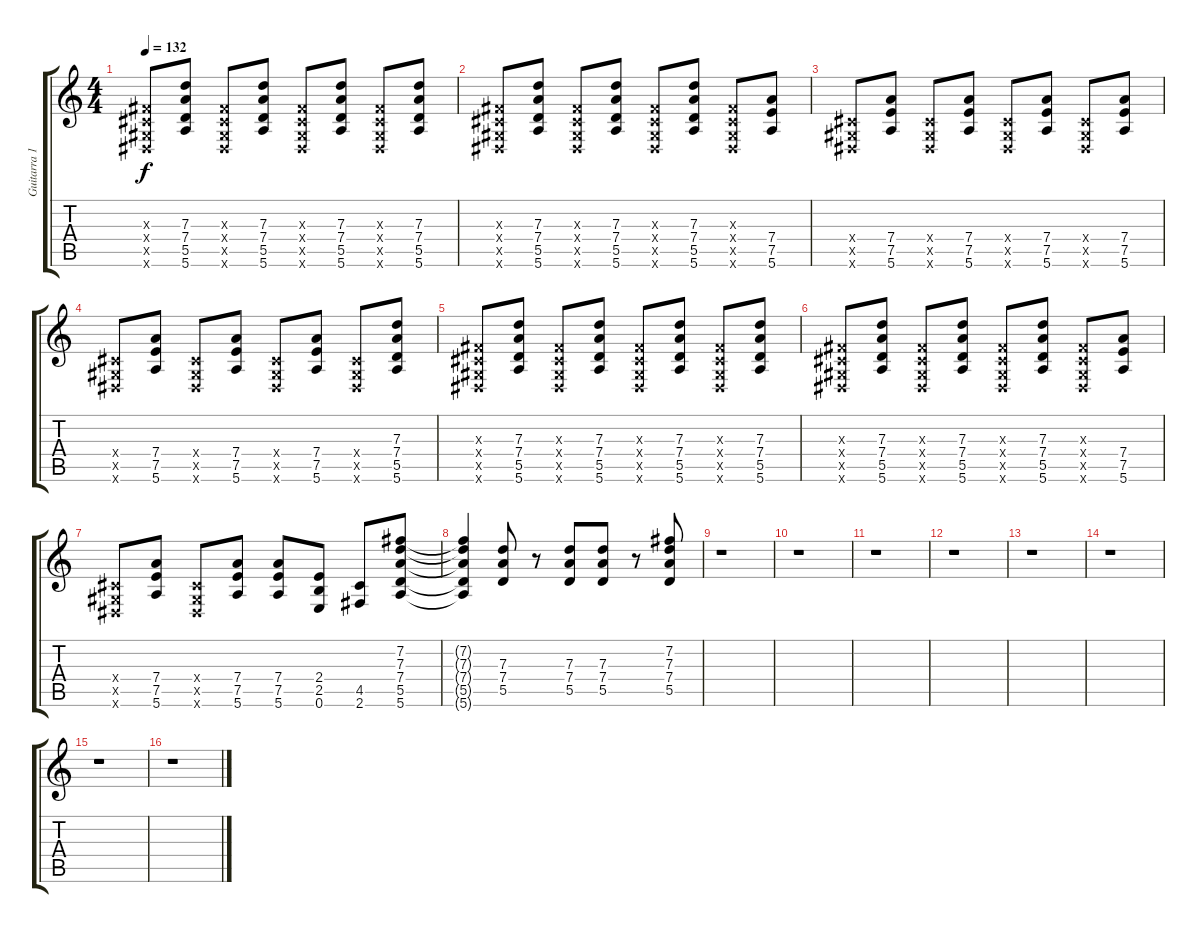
\track ("Guitarra 1" "Guitarra 1") {instrument overdrivenguitar}
\staff {score tabs}
\tuning (E4 B3 G3 D3 A2 E2) {hide}
\ts (4 4)
\tempo 132
\clef g2
\ks c
(-1.3{x} -1.4{x} -1.5{x} -1.6{x}).8{dy f} (7.3 7.4 5.5 5.6).8 (-1.3{x} -1.4{x} -1.5{x} -1.6{x}).8 (7.3 7.4 5.5 5.6).8 (-1.3{x} -1.4{x} -1.5{x} -1.6{x}).8 (7.3 7.4 5.5 5.6).8 (-1.3{x} -1.4{x} -1.5{x} -1.6{x}).8 (7.3 7.4 5.5 5.6).8 |
(-1.3{x} -1.4{x} -1.5{x} -1.6{x}).8 (7.3 7.4 5.5 5.6).8 (-1.3{x} -1.4{x} -1.5{x} -1.6{x}).8 (7.3 7.4 5.5 5.6).8 (-1.3{x} -1.4{x} -1.5{x} -1.6{x}).8 (7.3 7.4 5.5 5.6).8 (-1.3{x} -1.4{x} -1.5{x} -1.6{x}).8 (7.4 7.5 5.6).8 |
(-1.4{x} -1.5{x} -1.6{x}).8 (7.4 7.5 5.6).8 (-1.4{x} -1.5{x} -1.6{x}).8 (7.4 7.5 5.6).8 (-1.4{x} -1.5{x} -1.6{x}).8 (7.4 7.5 5.6).8 (-1.4{x} -1.5{x} -1.6{x}).8 (7.4 7.5 5.6).8 |
(-1.4{x} -1.5{x} -1.6{x}).8 (7.4 7.5 5.6).8 (-1.4{x} -1.5{x} -1.6{x}).8 (7.4 7.5 5.6).8 (-1.4{x} -1.5{x} -1.6{x}).8 (7.4 7.5 5.6).8 (-1.4{x} -1.5{x} -1.6{x}).8 (7.3 7.4 5.5 5.6).8 |
(-1.3{x} -1.4{x} -1.5{x} -1.6{x}).8 (7.3 7.4 5.5 5.6).8 (-1.3{x} -1.4{x} -1.5{x} -1.6{x}).8 (7.3 7.4 5.5 5.6).8 (-1.3{x} -1.4{x} -1.5{x} -1.6{x}).8 (7.3 7.4 5.5 5.6).8 (-1.3{x} -1.4{x} -1.5{x} -1.6{x}).8 (7.3 7.4 5.5 5.6).8 |
(-1.3{x} -1.4{x} -1.5{x} -1.6{x}).8 (7.3 7.4 5.5 5.6).8 (-1.3{x} -1.4{x} -1.5{x} -1.6{x}).8 (7.3 7.4 5.5 5.6).8 (-1.3{x} -1.4{x} -1.5{x} -1.6{x}).8 (7.3 7.4 5.5 5.6).8 (-1.3{x} -1.4{x} -1.5{x} -1.6{x}).8 (7.4 7.5 5.6).8 |
(-1.4{x} -1.5{x} -1.6{x}).8 (7.4 7.5 5.6).8 (-1.4{x} -1.5{x} -1.6{x}).8 (7.4 7.5 5.6).8 (7.4 7.5 5.6).8 (2.4 2.5 0.6).8 (4.5 2.6).8 (7.2 7.3 7.4 5.5 5.6).8 |
(7.2{t} 7.3{t} 7.4{t} 5.5{t} 5.6{t}).4 (7.3 7.4 5.5).8 r.8 (7.3 7.4 5.5).8 (7.3 7.4 5.5).8 r.8 (7.2 7.3 7.4 5.5).8 |
r.1 |
r.1 |
r.1 |
r.1 |
r.1 |
r.1 |
r.1 |
r.1
